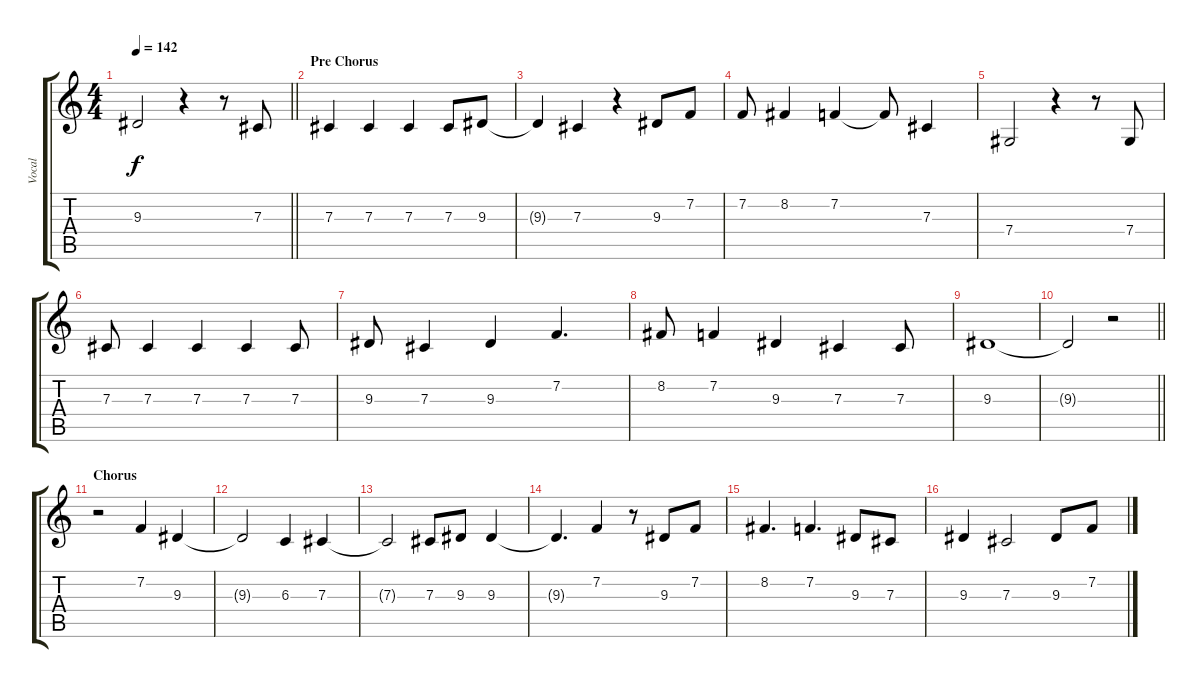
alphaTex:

\track ("Vocal" "Vocal") {instrument clarinet}
\staff {score tabs}
\tuning (Eb4 Bb3 Gb3 Db3 Ab2 Eb2) {hide}
\ts (4 4)
\tempo 142
\clef g2
\barLineRight lightlight
\ks c
9.3{t}.2{dy f} r.4 r.8 7.3.8 |
\section ("" "Pre Chorus")
7.3.4 7.3.4 7.3.4 7.3.8 9.3.8 |
9.3{t}.4 7.3.4 r.4 9.3.8 7.2.8 |
7.2.8 8.2.4 7.2.4 7.2{t}.8 7.3.4 |
7.4.2 r.4 r.8 7.4.8 |
7.3.8 7.3.4 7.3.4 7.3.4 7.3.8 |
9.3.8 7.3.4 9.3.4 7.2.4{d} |
8.2.8 7.2.4 9.3.4 7.3.4 7.3.8 |
9.3.1 |
\barLineRight lightlight
9.3{t}.2 r.2 |
\section ("" "Chorus")
r.2 7.2.4 9.3.4 |
9.3{t}.2 6.3.4 7.3.4 |
7.3{t}.2 7.3.8 9.3.8 9.3.4 |
9.3{t}.4{d} 7.2.4 r.8 9.3.8 7.2.8 |
8.2.4{d} 7.2.4{d} 9.3.8 7.3.8 |
9.3.4 7.3.2 9.3.8 7.2.8
